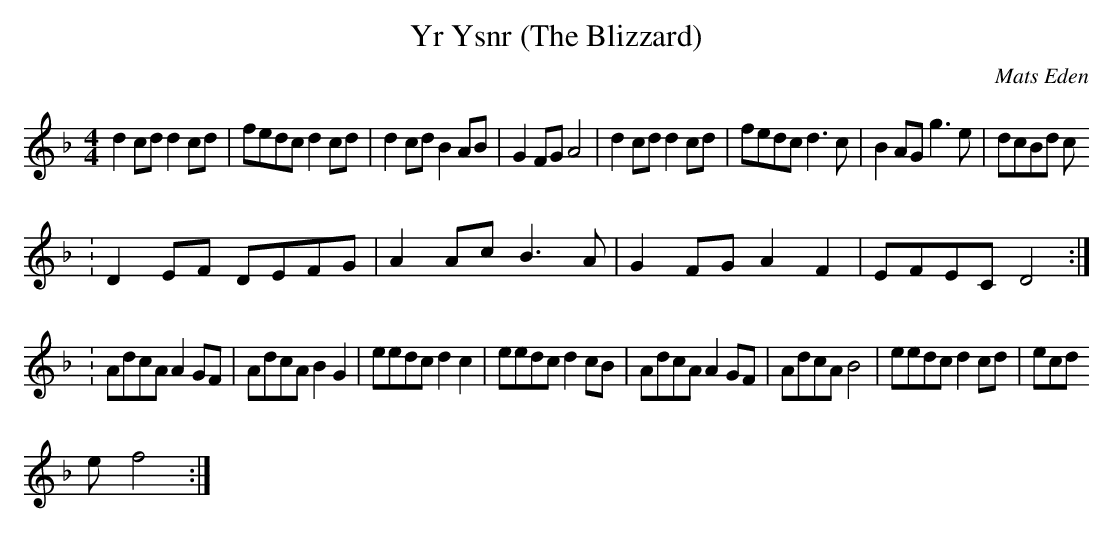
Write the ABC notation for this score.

X:1
T:Yr Ysnr (The Blizzard)
M:4/4
L:1/8
C:Mats Eden
K:Dm
d2cd d2cd|fedc d2cd|d2cd B2AB|G2FG A4|d2cd d2cd|fedc d3c|B2AG g3e|dcBd c
4:|
:D2EF DEFG|A2Ac B3A|G2FG A2F2|EFEC D4:|
:AdcA A2GF|AdcA B2G2|eedc d2c2|eedc d2cB|AdcA A2GF|AdcA B4|eedc d2cd|ecd
e f4:|
